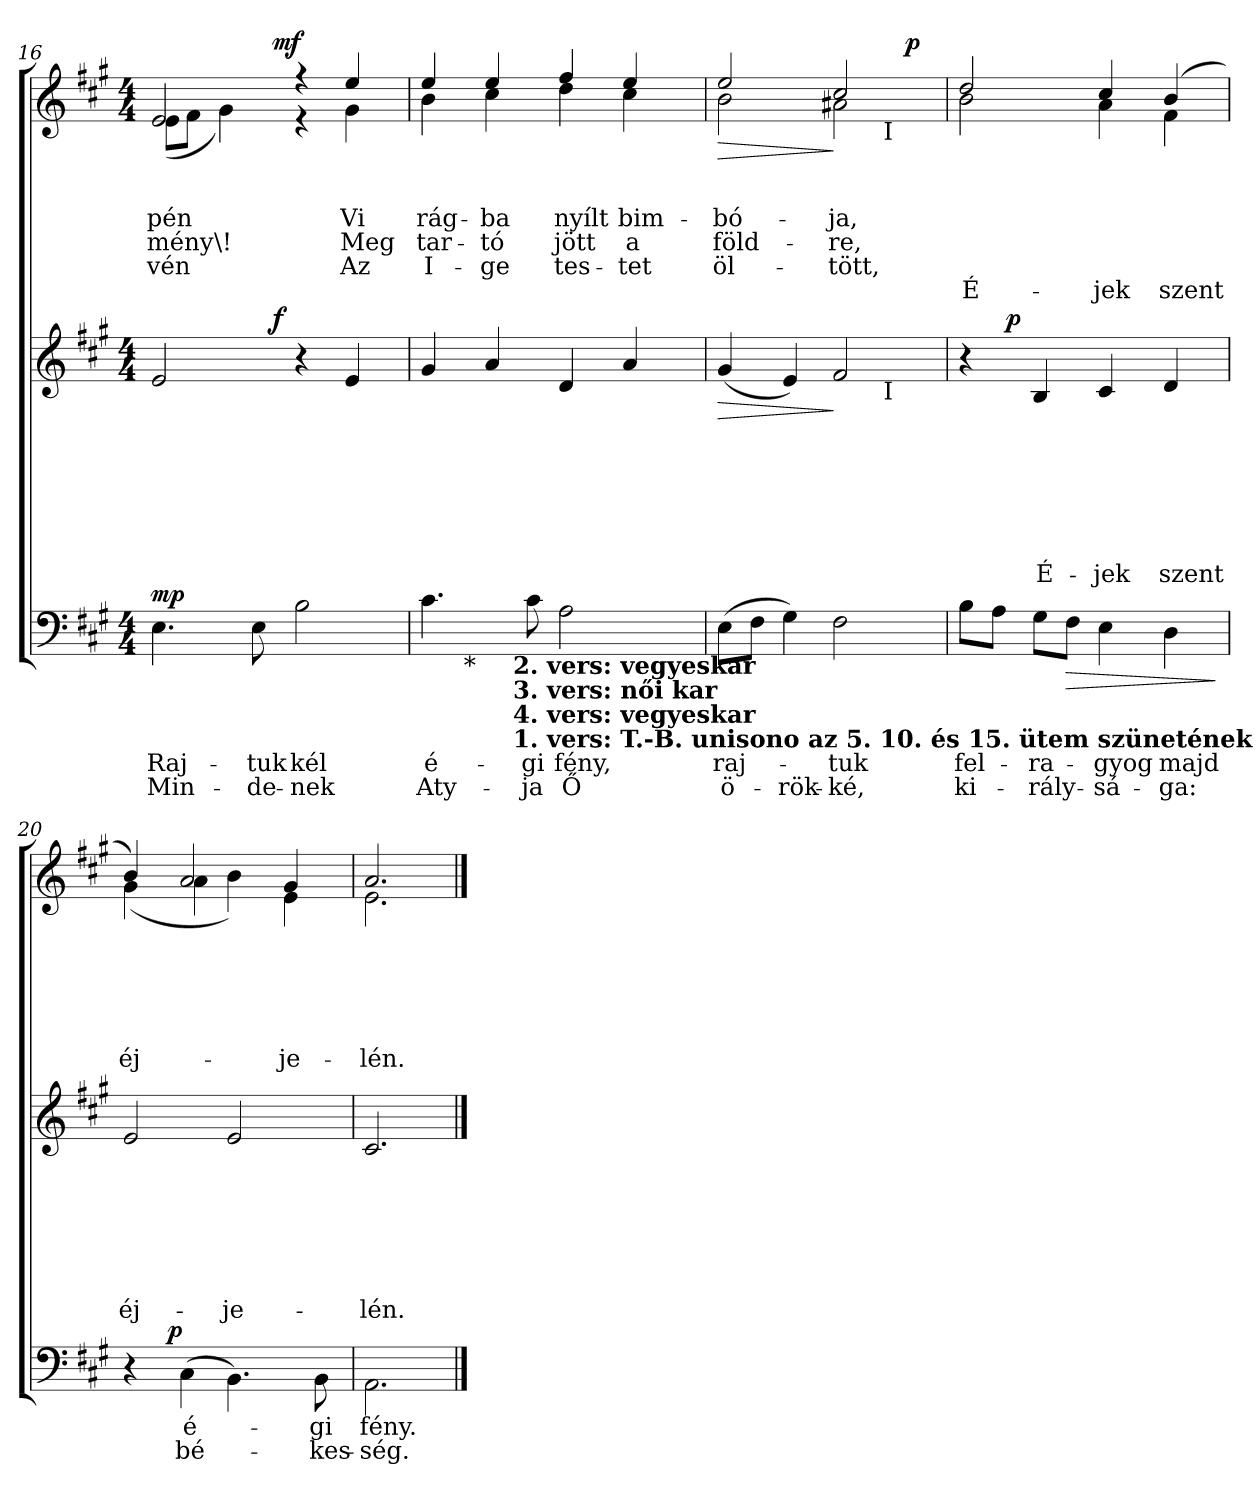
**kern	**text	**text	**dynam	**kern	**text	**text	**text	**text	**text	**text	**text	**dynam	**kern	**text	**text	**text	**text	**text	**text	**dynam
*part3	*part3	*part3	*part3	*part2	*part2	*part2	*part2	*part2	*part2	*part2	*part2	*part2	*part1	*part1	*part1	*part1	*part1	*part1	*part1	*part1
*staff3	*staff3	*staff3	*staff3	*staff2	*staff2	*staff2	*staff2	*staff2	*staff2	*staff2	*staff2	*staff2	*staff1	*staff1	*staff1	*staff1	*staff1	*staff1	*staff1	*staff1
*clefF4	*	*	*	*clefG2	*	*	*	*	*	*	*	*	*clefG2	*	*	*	*	*	*	*
*k[f#c#g#]	*	*	*	*k[f#c#g#]	*	*	*	*	*	*	*	*	*k[f#c#g#]	*	*	*	*	*	*	*
*f#:	*	*	*	*f#:	*	*	*	*	*	*	*	*	*f#:	*	*	*	*	*	*	*
*M4/4	*	*	*	*M4/4	*	*	*	*	*	*	*	*	*M4/4	*	*	*	*	*	*	*
=16	=16	=16	=16	=16	=16	=16	=16	=16	=16	=16	=16	=16	=16	=16	=16	=16	=16	=16	=16	=16
!	!LO:LY:b	!LO:LY:b	!	!	!	!	!	!	!	!	!	!	!	!	!	!	!	!	!	!
!	!	!	!LO:DY:a	!	!	!	!	!	!	!	!	!	!	!	!	!LO:LY:b	!LO:LY:b	!LO:LY:b	!	!
*	*	*	*	*^	*	*	*	*	*	*	*	*	*^	*	*	*	*	*	*	*
*	*	*	*	*	*	*	*	*	*	*	*	*	*	*	*^	*	*	*	*	*	*	*
4.E\	Raj-	Min-	mp	2e/	4..ryy	.	.	.	.	.	.	.	.	2e/	(<8e\L	4..ryy	.	.	-pén	-mény	-vén	.	.
.	.	.	.	.	.	.	.	.	.	.	.	.	.	.	8f#\J	.	.	.	.	.	.	.	.
!	!	!	!	!	!	!	!	!	!	!	!	!	!	!	!	!	!	!	!	!LO:LY:b	!	!	!
.	.	.	.	.	.	.	.	.	.	.	.	.	.	.	4g#\)	.	.	.	.	\!	.	.	.
!	!LO:LY:b	!LO:LY:b	!	!	!	!	!	!	!	!	!	!	!	!	!	!	!	!	!	!	!	!	!
8E\	-tuk	-de-	.	.	.	.	.	.	.	.	.	.	.	.	.	.	.	.	.	.	.	.	.
!	!	!	!	!	!	!	!	!	!	!	!	!	!LO:DY:a	!	!	!	!	!	!	!	!	!	!LO:DY:b
.	.	.	.	.	2ryy	.	.	.	.	.	.	.	f	.	.	2ryy	.	.	.	.	.	.	mf
!	!LO:LY:b	!LO:LY:b	!	!	!	!	!	!	!	!	!	!	!	!	!	!	!	!	!	!	!	!	!
2B\	kél	-nek	.	4r	.	.	.	.	.	.	.	.	.	4r	4r	.	.	.	.	.	.	.	.
!	!	!	!	!	!	!	!	!	!	!	!	!	!	!	!	!	!	!	!LO:LY:b	!LO:LY:b	!LO:LY:b	!	!
.	.	.	.	4e/	.	.	.	.	.	.	.	.	.	4ee/	4g#\	.	.	.	Vi­	Meg­	Az	.	.
.	.	.	.	.	16ryy	.	.	.	.	.	.	.	.	.	.	16ryy	.	.	.	.	.	.	.
*	*	*	*	*v	*v	*	*	*	*	*	*	*	*	*	*	*	*	*	*	*	*	*	*
*	*	*	*	*	*	*	*	*	*	*	*	*	*v	*v	*v	*	*	*	*	*	*	*
!!LO:LB:g=z
=17	=17	=17	=17	=17	=17	=17	=17	=17	=17	=17	=17	=17	=17	=17	=17	=17	=17	=17	=17	=17
*	*	*	*	*^	*	*	*	*	*	*	*	*	*^	*	*	*	*	*	*	*
*	*	*	*	*	*	*	*	*	*	*	*	*	*	*	*^	*	*	*	*	*	*	*
!	!LO:LY:b	!LO:LY:b	!	!	!	!	!	!	!	!	!	!	!	!	!	!	!	!	!	!	!	!	!
*	*	*	*	*v	*v	*	*	*	*	*	*	*	*	*	*	*	*	*	*	*	*	*	*
*	*	*	*	*	*	*	*	*	*	*	*	*	*v	*v	*v	*	*	*	*	*	*	*
*	*	*	*	*^	*	*	*	*	*	*	*	*	*^	*	*	*	*	*	*	*
*	*	*	*	*	*	*	*	*	*	*	*	*	*	*	*^	*	*	*	*	*	*	*
!	!	!	!	!	!	!	!	!	!	!	!	!	!	!	!	!	!	!	!LO:LY:b	!LO:LY:b	!LO:LY:b	!	!
*^	*	*	*	*	*	*	*	*	*	*	*	*	*	*	*	*	*	*	*	*	*	*	*
*	*	*	*	*	*v	*v	*	*	*	*	*	*	*	*	*	*	*	*	*	*	*	*	*	*
*	*^	*	*	*	*	*	*	*	*	*	*	*	*	*	*v	*v	*	*	*	*	*	*	*
4.c#\	8.ryy	4ryy	é-	Aty-	.	4g#/	.	.	.	.	.	.	.	.	4ee/	4b\	.	.	rág-	tar-	I-	.	.
!	!LO:TX:b:t=*	!	!	!	!	!	!	!	!	!	!	!	!	!	!	!	!	!	!	!	!	!	!
.	2ryy	.	.	.	.	.	.	.	.	.	.	.	.	.	.	.	.	.	.	.	.	.	.
!	!	!	!	!	!	!	!	!	!	!	!	!	!	!	!	!	!	!	!LO:LY:b	!LO:LY:b	!LO:LY:b	!	!
.	.	16.ryy	.	.	.	4a/	.	.	.	.	.	.	.	.	4ee/	4cc#\	.	.	-ba	-tó	-ge	.	.
!	!	!LO:TX:b:B:t=2. vers&colon; vegyeskar	!	!	!	!	!	!	!	!	!	!	!	!	!	!	!	!	!	!	!	!	!
!	!	!LO:TX:b:B:t=3. vers&colon; női kar	!	!	!	!	!	!	!	!	!	!	!	!	!	!	!	!	!	!	!	!	!
!	!	!LO:TX:b:B:t=4. vers&colon; vegyeskar	!	!	!	!	!	!	!	!	!	!	!	!	!	!	!	!	!	!	!	!	!
!	!	!LO:TX:b:B:t=1. vers&colon; T.-B. unisono az  5. 10. és 15. ütem szünetének kihagyásával	!	!	!	!	!	!	!	!	!	!	!	!	!	!	!	!	!	!	!	!	!
.	.	2ryy	.	.	.	.	.	.	.	.	.	.	.	.	.	.	.	.	.	.	.	.	.
!	!	!	!LO:LY:b	!LO:LY:b	!	!	!	!	!	!	!	!	!	!	!	!	!	!	!	!	!	!	!
8c#\	.	.	-gi	-ja	.	.	.	.	.	.	.	.	.	.	.	.	.	.	.	.	.	.	.
!	!	!	!LO:LY:b	!LO:LY:b	!	!	!	!	!	!	!	!	!	!	!	!	!	!	!	!	!	!	!
!	!	!	!	!	!	!	!	!	!	!	!	!	!	!	!	!	!	!	!LO:LY:b	!LO:LY:b	!LO:LY:b	!	!
2A\	.	.	fény,	Ő	.	4d/	.	.	.	.	.	.	.	.	4ff#/	4dd\	.	.	nyílt	jött	tes-	.	.
.	4ryy	.	.	.	.	.	.	.	.	.	.	.	.	.	.	.	.	.	.	.	.	.	.
!	!	!	!	!	!	!	!	!	!	!	!	!	!	!	!	!	!	!	!LO:LY:b	!LO:LY:b	!LO:LY:b	!	!
.	.	.	.	.	.	4a/	.	.	.	.	.	.	.	.	4ee/	4cc#\	.	.	bim-	a	-tet	.	.
.	.	8ryy	.	.	.	.	.	.	.	.	.	.	.	.	.	.	.	.	.	.	.	.	.
.	16ryy	.	.	.	.	.	.	.	.	.	.	.	.	.	.	.	.	.	.	.	.	.	.
.	.	32ryy	.	.	.	.	.	.	.	.	.	.	.	.	.	.	.	.	.	.	.	.	.
*v	*v	*v	*	*	*	*	*	*	*	*	*	*	*	*	*v	*v	*	*	*	*	*	*	*
=18	=18	=18	=18	=18	=18	=18	=18	=18	=18	=18	=18	=18	=18	=18	=18	=18	=18	=18	=18	=18
*^	*	*	*	*	*	*	*	*	*	*	*	*	*^	*	*	*	*	*	*	*
*	*^	*	*	*	*	*	*	*	*	*	*	*	*	*	*	*	*	*	*	*	*	*
!	!	!	!LO:LY:b	!LO:LY:b	!	!	!	!	!	!	!	!	!	!LO:HP:b	!	!	!	!	!	!	!	!	!
*v	*v	*v	*	*	*	*	*	*	*	*	*	*	*	*	*v	*v	*	*	*	*	*	*	*
*^	*	*	*	*	*	*	*	*	*	*	*	*	*^	*	*	*	*	*	*	*
*	*^	*	*	*	*	*	*	*	*	*	*	*	*	*	*	*	*	*	*	*	*	*
!	!	!	!	!	!	!	!	!	!	!	!	!	!	!	!	!	!	!	!LO:LY:b	!LO:LY:b	!LO:LY:b	!	!LO:HP:b
*v	*v	*v	*	*	*	*^	*	*	*	*	*	*	*	*	*	*^	*	*	*	*	*	*	*
(<8E\L	raj-	ö-	.	(>4g#/	2.ryy	.	.	.	.	.	.	.	>	2ee/	2b\	2ryy	.	.	-bó-	föld-	öl-	.	>
8F#\J	.	.	.	.	.	.	.	.	.	.	.	.	.	.	.	.	.	.	.	.	.	.	.
!	!	!LO:LY:b	!	!	!	!	!	!	!	!	!	!	!	!	!	!	!	!	!	!	!	!	!
4G#\)	.	-rök-	.	4e/)	.	.	.	.	.	.	.	.	.	.	.	.	.	.	.	.	.	.	.
!	!LO:LY:b	!LO:LY:b	!	!	!	!	!	!	!	!	!	!	!	!	!	!	!	!	!	!	!	!	!
!	!	!	!	!	!	!	!	!	!	!	!	!	!	!	!	!	!	!	!LO:LY:b	!LO:LY:b	!LO:LY:b	!	!
2F#\	-tuk	-ké,	.	2f#/	.	.	.	.	.	.	.	.	]	2cc#/	2a#X\	4ryy	.	.	-ja,	-re,	-tött,	.	]
!	!	!	!	!	!	!	!	!	!	!	!	!	!	!	!	!LO:TX:b:t=I	!	!	!	!	!	!	!
!	!	!	!	!	!LO:TX:b:t=I	!	!	!	!	!	!	!	!	!	!	!	!	!	!	!	!	!	!
.	.	.	.	.	4ryy	.	.	.	.	.	.	.	.	.	.	16ryy	.	.	.	.	.	.	.
!	!	!	!	!	!	!	!	!	!	!	!	!	!	!	!	!	!	!	!	!	!	!	!LO:DY:a
.	.	.	.	.	.	.	.	.	.	.	.	.	.	.	.	8.ryy	.	.	.	.	.	.	p
*	*	*	*	*	*	*	*	*	*	*	*	*	*	*v	*v	*v	*	*	*	*	*	*	*
=19	=19	=19	=19	=19	=19	=19	=19	=19	=19	=19	=19	=19	=19	=19	=19	=19	=19	=19	=19	=19	=19
*	*	*	*	*	*	*	*	*	*	*	*	*	*	*^	*	*	*	*	*	*	*
*	*	*	*	*	*	*	*	*	*	*	*	*	*	*	*^	*	*	*	*	*	*	*
!	!LO:LY:b	!LO:LY:b	!	!	!	!	!	!	!	!	!	!	!	!	!	!	!	!	!	!	!	!	!
*	*	*	*	*	*	*	*	*	*	*	*	*	*	*v	*v	*v	*	*	*	*	*	*	*
*	*	*	*	*	*	*	*	*	*	*	*	*	*	*^	*	*	*	*	*	*	*
*	*	*	*	*	*	*	*	*	*	*	*	*	*	*	*^	*	*	*	*	*	*	*
!	!	!	!	!	!	!	!	!	!	!	!	!	!	!	!	!	!	!	!	!	!	!LO:LY:b	!
*	*	*	*	*	*	*	*	*	*	*	*	*	*	*	*v	*v	*	*	*	*	*	*	*
8B\L	fel-	ki-	.	4r	8ryy	.	.	.	.	.	.	.	.	2dd/	2b\	.	.	.	.	.	É-	.
8A\J	.	.	.	.	32ryy	.	.	.	.	.	.	.	.	.	.	.	.	.	.	.	.	.
!	!	!	!	!	!	!	!	!	!	!	!	!	!LO:DY:a	!	!	!	!	!	!	!	!	!
.	.	.	.	.	2ryy	.	.	.	.	.	.	.	p	.	.	.	.	.	.	.	.	.
!	!LO:LY:b	!LO:LY:b	!	!	!	!	!	!	!	!	!	!	!	!	!	!	!	!	!	!	!	!
!	!	!	!	!	!	!	!	!	!	!	!	!LO:LY:a	!	!	!	!	!	!	!	!	!	!
8G#\L	-ra-	-rály-	.	4B/	.	.	.	.	.	.	.	É-	.	.	.	.	.	.	.	.	.	.
!	!	!	!LO:HP:b	!	!	!	!	!	!	!	!	!	!	!	!	!	!	!	!	!	!	!
8F#\J	.	.	>	.	.	.	.	.	.	.	.	.	.	.	.	.	.	.	.	.	.	.
!	!LO:LY:b	!LO:LY:b	!	!	!	!	!	!	!	!	!	!	!	!	!	!	!	!	!	!	!	!
!	!	!	!	!	!	!	!	!	!	!	!	!LO:LY:a	!	!	!	!	!	!	!	!	!	!
!	!	!	!	!	!	!	!	!	!	!	!	!	!	!	!	!	!	!	!	!	!LO:LY:b	!
4E\	-gyog	-sá-	.	4c#/	.	.	.	.	.	.	.	-jek	.	4cc#/	4a\	.	.	.	.	.	-jek	.
.	.	.	.	.	4ryy	.	.	.	.	.	.	.	.	.	.	.	.	.	.	.	.	.
!	!LO:LY:b	!LO:LY:b	!	!	!	!	!	!	!	!	!	!	!	!	!	!	!	!	!	!	!	!
!	!	!	!	!	!	!	!	!	!	!	!	!LO:LY:a	!	!	!	!	!	!	!	!	!	!
!	!	!	!	!	!	!	!	!	!	!	!	!	!	!	!	!	!	!	!	!	!LO:LY:b	!
4D\	majd	-ga:	.	4d/	.	.	.	.	.	.	.	szent	.	(>4b/	4f#\	.	.	.	.	.	szent	.
.	.	.	.	.	16.ryy	.	.	.	.	.	.	.	.	.	.	.	.	.	.	.	.	.
*	*	*	*	*	*	*	*	*	*	*	*	*	*	*v	*v	*	*	*	*	*	*	*
.	.	.	]	.	.	.	.	.	.	.	.	.	.	.	.	.	.	.	.	.	.
*	*	*	*	*v	*v	*	*	*	*	*	*	*	*	*	*	*	*	*	*	*	*
=20	=20	=20	=20	=20	=20	=20	=20	=20	=20	=20	=20	=20	=20	=20	=20	=20	=20	=20	=20	=20
*	*	*	*	*^	*	*	*	*	*	*	*	*	*	*	*	*	*	*	*	*
!	!	!	!	!	!	!	!	!	!	!	!	!LO:LY:a	!	!	!	!	!	!	!	!	!
*	*	*	*	*v	*v	*	*	*	*	*	*	*	*	*	*	*	*	*	*	*	*
*	*	*	*	*^	*	*	*	*	*	*	*	*	*	*	*	*	*	*	*	*
!	!	!	!	!	!	!	!	!	!	!	!	!	!	!	!	!	!	!	!	!LO:LY:b	!
*^	*	*	*	*v	*v	*	*	*	*	*	*	*	*	*^	*	*	*	*	*	*	*
4r	8..ryy	.	.	.	2e/	.	.	.	.	.	.	éj-	.	4b/)	(<4g#\	.	.	.	.	.	éj-	.
!	!	!	!	!LO:DY:a	!	!	!	!	!	!	!	!	!	!	!	!	!	!	!	!	!	!
.	2ryy	.	.	p	.	.	.	.	.	.	.	.	.	.	.	.	.	.	.	.	.	.
!	!	!LO:LY:b	!LO:LY:b	!	!	!	!	!	!	!	!	!	!	!	!	!	!	!	!	!	!	!
(<4C#\	.	é-	bé-	.	.	.	.	.	.	.	.	.	.	2a/	4a\	.	.	.	.	.	.	.
!	!	!	!	!	!	!	!	!	!	!	!	!LO:LY:a	!	!	!	!	!	!	!	!	!	!
4.BB\)	.	.	.	.	2e/	.	.	.	.	.	.	-je-	.	.	4b\)	.	.	.	.	.	.	.
.	4ryy	.	.	.	.	.	.	.	.	.	.	.	.	.	.	.	.	.	.	.	.	.
!	!	!	!	!	!	!	!	!	!	!	!	!	!	!	!	!	!	!	!	!	!LO:LY:b	!
.	.	.	.	.	.	.	.	.	.	.	.	.	.	4g#/	4e\	.	.	.	.	.	-je-	.
!	!	!LO:LY:b	!LO:LY:b	!	!	!	!	!	!	!	!	!	!	!	!	!	!	!	!	!	!	!
8BB\	.	-gi	-kes-	.	.	.	.	.	.	.	.	.	.	.	.	.	.	.	.	.	.	.
.	32ryy	.	.	.	.	.	.	.	.	.	.	.	.	.	.	.	.	.	.	.	.	.
*v	*v	*	*	*	*	*	*	*	*	*	*	*	*	*	*	*	*	*	*	*	*	*
=21	=21	=21	=21	=21	=21	=21	=21	=21	=21	=21	=21	=21	=21	=21	=21	=21	=21	=21	=21	=21	=21
*^	*	*	*	*	*	*	*	*	*	*	*	*	*	*	*	*	*	*	*	*	*
!	!	!LO:LY:b	!LO:LY:b	!	!	!	!	!	!	!	!	!	!	!	!	!	!	!	!	!	!	!
*v	*v	*	*	*	*	*	*	*	*	*	*	*	*	*	*	*	*	*	*	*	*	*
*^	*	*	*	*	*	*	*	*	*	*	*	*	*	*	*	*	*	*	*	*	*
!	!	!	!	!	!	!	!	!	!	!	!	!LO:LY:a	!	!	!	!	!	!	!	!	!	!
*v	*v	*	*	*	*	*	*	*	*	*	*	*	*	*	*	*	*	*	*	*	*	*
*^	*	*	*	*	*	*	*	*	*	*	*	*	*	*	*	*	*	*	*	*	*
!	!	!	!	!	!	!	!	!	!	!	!	!	!	!	!	!	!	!	!	!	!LO:LY:b	!
*v	*v	*	*	*	*	*	*	*	*	*	*	*	*	*	*	*	*	*	*	*	*	*
2.AA\	fény.	-ség.	.	2.c#/	.	.	.	.	.	.	-lén.	.	2.a/	2.e\	.	.	.	.	.	-lén.	.
*	*	*	*	*	*	*	*	*	*	*	*	*	*v	*v	*	*	*	*	*	*	*
==	==	==	==	==	==	==	==	==	==	==	==	==	==	==	==	==	==	==	==	==
*-	*-	*-	*-	*-	*-	*-	*-	*-	*-	*-	*-	*-	*-	*-	*-	*-	*-	*-	*-	*-
